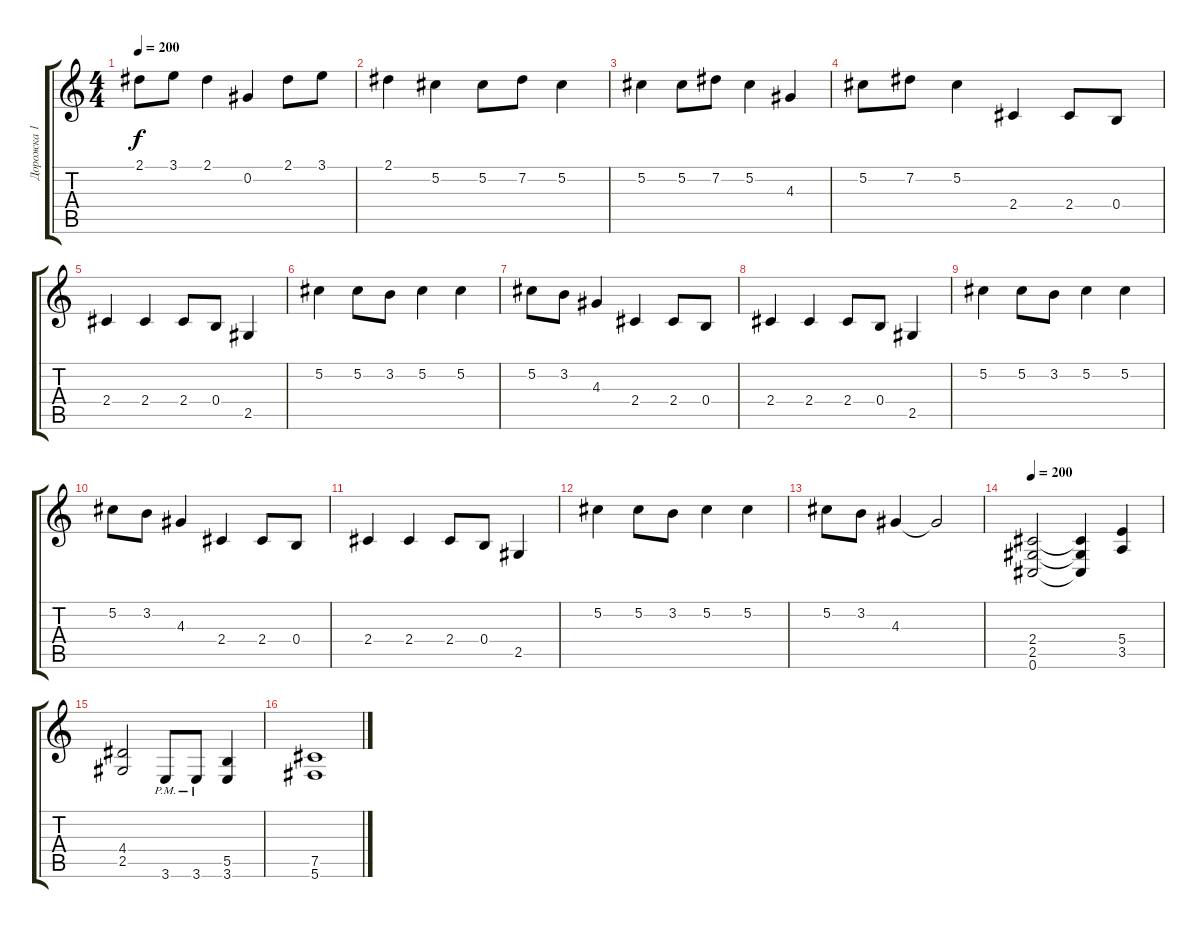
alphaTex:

\track ("Дорожка 1" "Дорожка 1") {instrument distortionguitar}
\staff {score tabs}
\tuning (Db4 Ab3 E3 B2 Gb2 Db2) {hide}
\ts (4 4)
\tempo 200
\clef g2
\ks c
2.1.8{dy f} 3.1.8 2.1.4 0.2.4 2.1.8 3.1.8 |
2.1.4 5.2.4 5.2.8 7.2.8 5.2.4 |
5.2.4 5.2.8 7.2.8 5.2.4 4.3.4 |
5.2.8 7.2.8 5.2.4 2.4.4 2.4.8 0.4.8 |
2.4.4 2.4.4 2.4.8 0.4.8 2.5.4 |
5.2.4 5.2.8 3.2.8 5.2.4 5.2.4 |
5.2.8 3.2.8 4.3.4 2.4.4 2.4.8 0.4.8 |
2.4.4 2.4.4 2.4.8 0.4.8 2.5.4 |
5.2.4 5.2.8 3.2.8 5.2.4 5.2.4 |
5.2.8 3.2.8 4.3.4 2.4.4 2.4.8 0.4.8 |
2.4.4 2.4.4 2.4.8 0.4.8 2.5.4 |
5.2.4 5.2.8 3.2.8 5.2.4 5.2.4 |
5.2.8 3.2.8 4.3.4 4.3{t}.2 |
\tempo 200
(2.4 2.5 0.6).2{instrument distortionguitar} (2.4{t} 2.5{t} 0.6{t}).4 (5.4 3.5).4 |
(4.4 2.5).2 3.6{pm}.8 3.6{pm}.8 (5.5 3.6).4 |
(7.5 5.6).1
